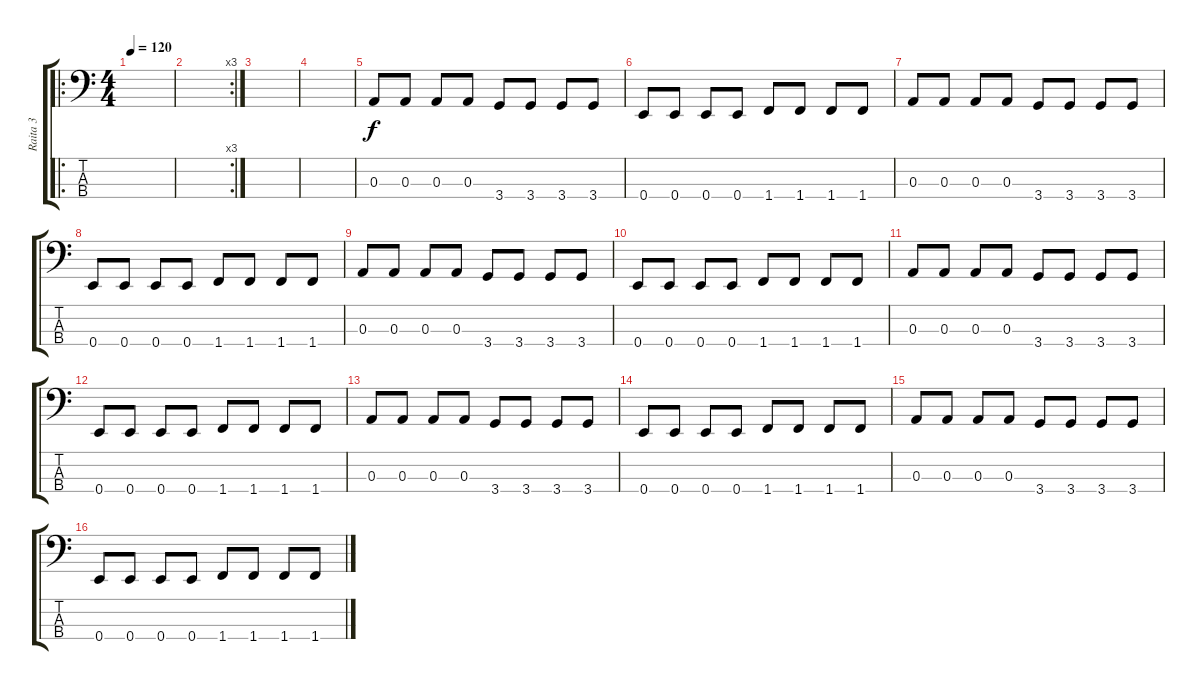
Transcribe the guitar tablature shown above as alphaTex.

\track ("Raita 3" "Raita 3") {instrument electricbasspick}
\staff {score tabs}
\tuning (G2 D2 A1 E1) {hide}
\ro
\ts (4 4)
\tempo 120
\clef f4
\ks c
|
\rc 3
|
|
|
0.3.8 0.3.8 0.3.8 0.3.8 3.4.8 3.4.8 3.4.8 3.4.8 |
0.4.8 0.4.8 0.4.8 0.4.8 1.4.8 1.4.8 1.4.8 1.4.8 |
0.3.8 0.3.8 0.3.8 0.3.8 3.4.8 3.4.8 3.4.8 3.4.8 |
0.4.8 0.4.8 0.4.8 0.4.8 1.4.8 1.4.8 1.4.8 1.4.8 |
0.3.8 0.3.8 0.3.8 0.3.8 3.4.8 3.4.8 3.4.8 3.4.8 |
0.4.8 0.4.8 0.4.8 0.4.8 1.4.8 1.4.8 1.4.8 1.4.8 |
0.3.8 0.3.8 0.3.8 0.3.8 3.4.8 3.4.8 3.4.8 3.4.8 |
0.4.8 0.4.8 0.4.8 0.4.8 1.4.8 1.4.8 1.4.8 1.4.8 |
0.3.8 0.3.8 0.3.8 0.3.8 3.4.8 3.4.8 3.4.8 3.4.8 |
0.4.8 0.4.8 0.4.8 0.4.8 1.4.8 1.4.8 1.4.8 1.4.8 |
0.3.8 0.3.8 0.3.8 0.3.8 3.4.8 3.4.8 3.4.8 3.4.8 |
0.4.8 0.4.8 0.4.8 0.4.8 1.4.8 1.4.8 1.4.8 1.4.8
